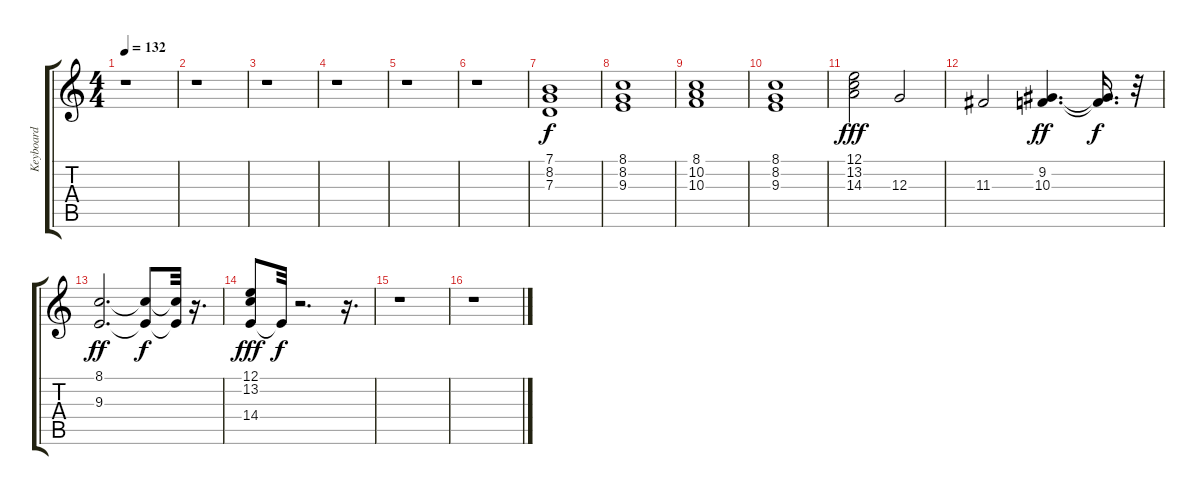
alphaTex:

\track ("Keyboard" "Keyboard") {instrument stringensemble2}
\staff {score tabs}
\tuning (E4 B3 G3 D3 A2 E2) {hide}
\ts (4 4)
\tempo 132
\clef g2
\ks c
r.1{dy f} |
r.1 |
r.1 |
r.1 |
r.1 |
r.1 |
(7.1 8.2 7.3).1 |
(8.1 8.2 9.3).1 |
(8.1 10.2 10.3).1 |
(8.1 8.2 9.3).1 |
(12.1 13.2 14.3).2{dy fff} 12.3.2 |
11.3.2 (9.2 10.3).4{d dy ff} (9.2{t} 10.3{t}).16{d dy f} r.32 |
(8.1 9.3).2{d dy ff} (8.1{t} 9.3{t}).8{dy f} (8.1{t} 9.3{t}).32 r.16{d} |
(12.1 13.2 14.4).8{dy fff} 14.4{t}.32{dy f} r.2{d} r.16{d} |
r.1 |
r.1
